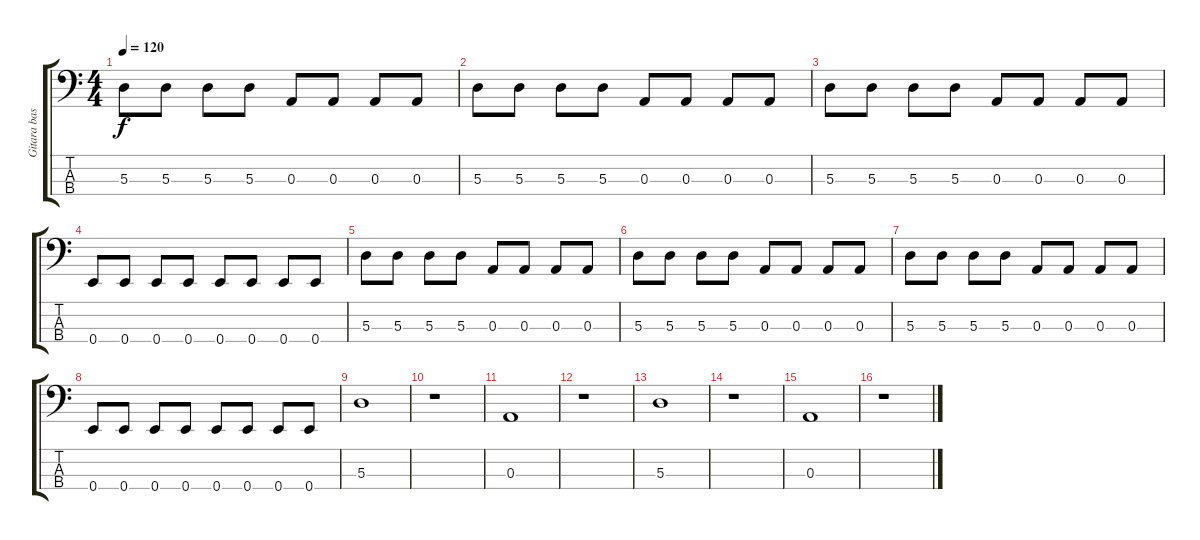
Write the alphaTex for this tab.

\track ("Gitara basowa" "Gitara bas") {instrument electricbassfinger}
\staff {score tabs}
\tuning (G2 D2 A1 E1) {hide}
\ts (4 4)
\tempo 120
\clef f4
\ks c
5.3.8{dy f} 5.3.8 5.3.8 5.3.8 0.3.8 0.3.8 0.3.8 0.3.8 |
5.3.8 5.3.8 5.3.8 5.3.8 0.3.8 0.3.8 0.3.8 0.3.8 |
5.3.8 5.3.8 5.3.8 5.3.8 0.3.8 0.3.8 0.3.8 0.3.8 |
0.4.8 0.4.8 0.4.8 0.4.8 0.4.8 0.4.8 0.4.8 0.4.8 |
5.3.8 5.3.8 5.3.8 5.3.8 0.3.8 0.3.8 0.3.8 0.3.8 |
5.3.8 5.3.8 5.3.8 5.3.8 0.3.8 0.3.8 0.3.8 0.3.8 |
5.3.8 5.3.8 5.3.8 5.3.8 0.3.8 0.3.8 0.3.8 0.3.8 |
0.4.8 0.4.8 0.4.8 0.4.8 0.4.8 0.4.8 0.4.8 0.4.8 |
5.3.1 |
r.1 |
0.3.1 |
r.1 |
5.3.1 |
r.1 |
0.3.1 |
r.1
